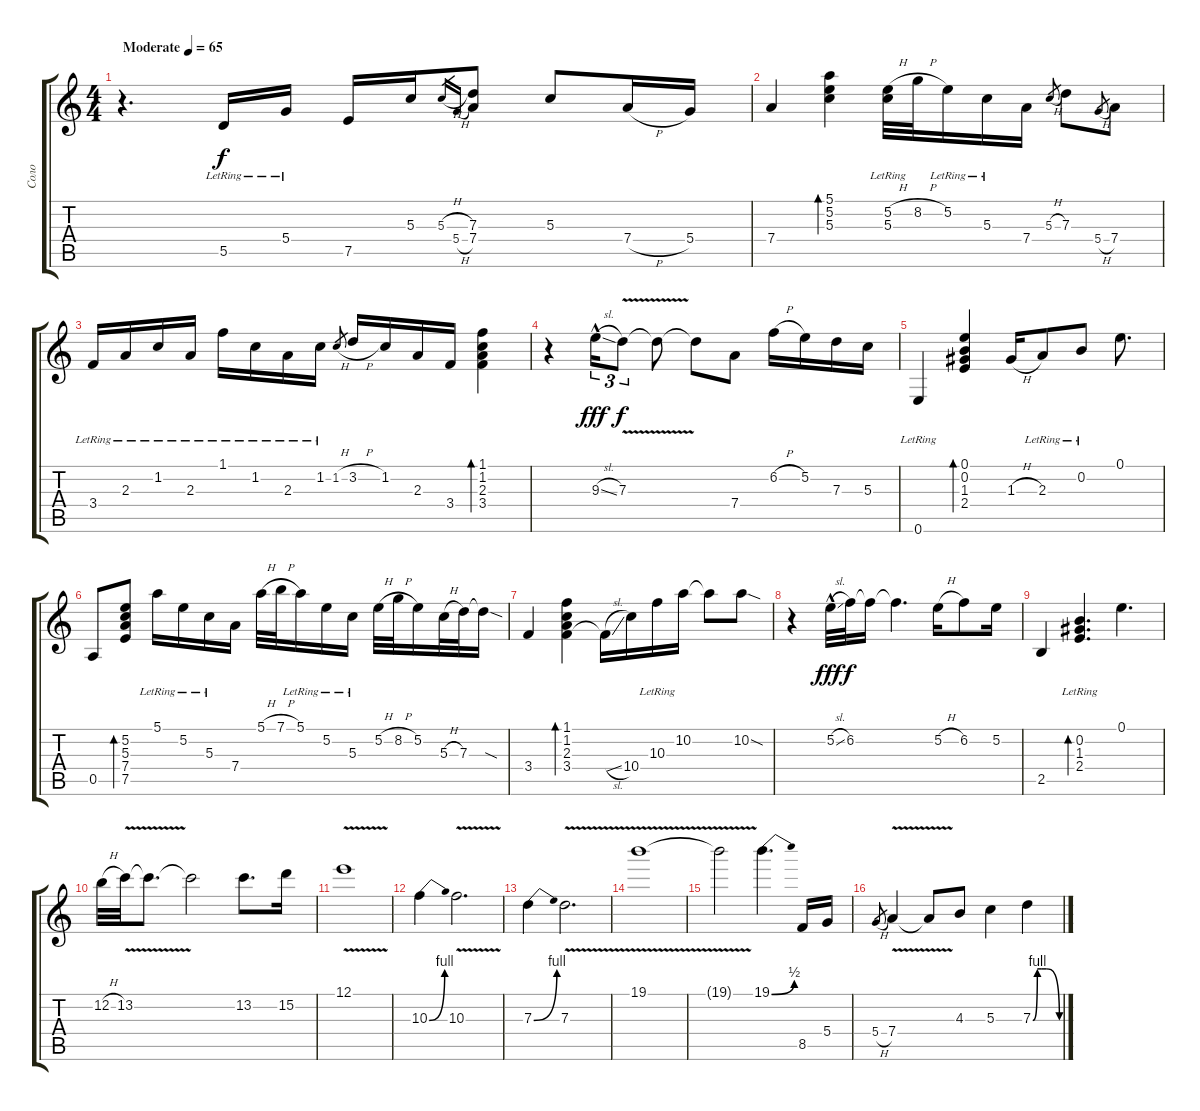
\track ("Соло" "Соло") {instrument electricguitarclean}
\staff {score tabs}
\tuning (E4 B3 G3 D3 A2 E2) {hide}
\ts (4 4)
\tempo (65 "Moderate")
\clef g2
\ks c
r.4{d dy f instrument electricguitarclean} 5.5{lr}.16 5.4{lr}.16 7.5.16 5.3.16 5.3{h}.16{gr} 5.4{h}.16{gr} (7.3 7.4).8 5.3.8 7.4{h}.16 5.4.16 |
7.4.4 (5.1 5.2 5.3).4{bd 240} (5.2{h} 5.3{lr}).32 8.2{h}.32 5.2{lr}.16 5.3{lr}.16 7.4.16 5.3{h}.8{gr} 7.3.8 5.4{h}.8{gr} 7.4.8 |
3.4{lr}.16 2.3{lr}.16 1.2{lr}.16 2.3{lr}.16 1.1{lr}.16 1.2{lr}.16 2.3{lr}.16 1.2{lr}.16 1.2{h}.8{gr} 3.2{h}.16 1.2.16 2.3.16 3.4.16 (1.1 1.2 2.3 3.4).4{bd 60} |
r.4 9.3{sl hac}.16{tu (3 2) dy fff} 7.3{v}.8{tu (3 2) dy f} 7.3{t}.8 7.3{t}.8 7.4.8 6.2{h}.16 5.2.16 7.3.16 5.3.16 |
0.6{lr}.4 (0.1 0.2 1.3 2.4).4{bd 240} 1.3{h}.16 2.3{lr}.8 0.2{lr}.8 0.1.8{d} |
0.5.8 (5.2 5.3 7.4 7.5).8{bd 60} 5.1{lr}.16 5.2{lr}.16 5.3{lr}.16 7.4.16 5.1{h}.32 7.1{h}.32 5.1{lr}.16 5.2{lr}.16 5.3{lr}.16 5.2{h}.32 8.2{h}.32 5.2.16 5.3{h}.32 7.3.32 7.3{sod t}.16 |
3.4.4 (1.1 1.2 2.3 3.4).4{bd 240} 3.4{sl t}.16 10.4.16 10.3{lr}.16 10.2{lr}.16 10.2{t}.8 10.2{sod}.8 |
r.4 5.2{sl hac}.32{dy fff} 6.2.32{dy f} 6.2{t}.16 6.2{t}.4{d} 5.2{h}.16 6.2.8 5.2.16 |
2.5.4 (0.2{lr} 1.3{lr} 2.4{lr}).4{d bd 120} 0.1.4{d} |
12.2{h}.32{instrument distortionguitar} 13.2{v}.32 13.2{t}.8{d} 13.2{t}.2 13.2.8{d} 15.2.16 |
12.1{v}.1 |
10.3{be (bend 0 0 60 4)}.4 10.3{v}.2{d} |
7.3{be (bend 0 0 60 4)}.4 7.3{v}.2{d} |
19.1{v}.1 |
19.1{t}.2 19.1{be (bend 0 0 60 2)}.4{d} 8.5.16 5.4.16 |
5.4{h}.8{gr} 7.4{v}.4 7.4{t}.8 4.3.8 5.3.4 7.3{be (custom 0 0 10 4 20 4 30 4 60 0)}.4
